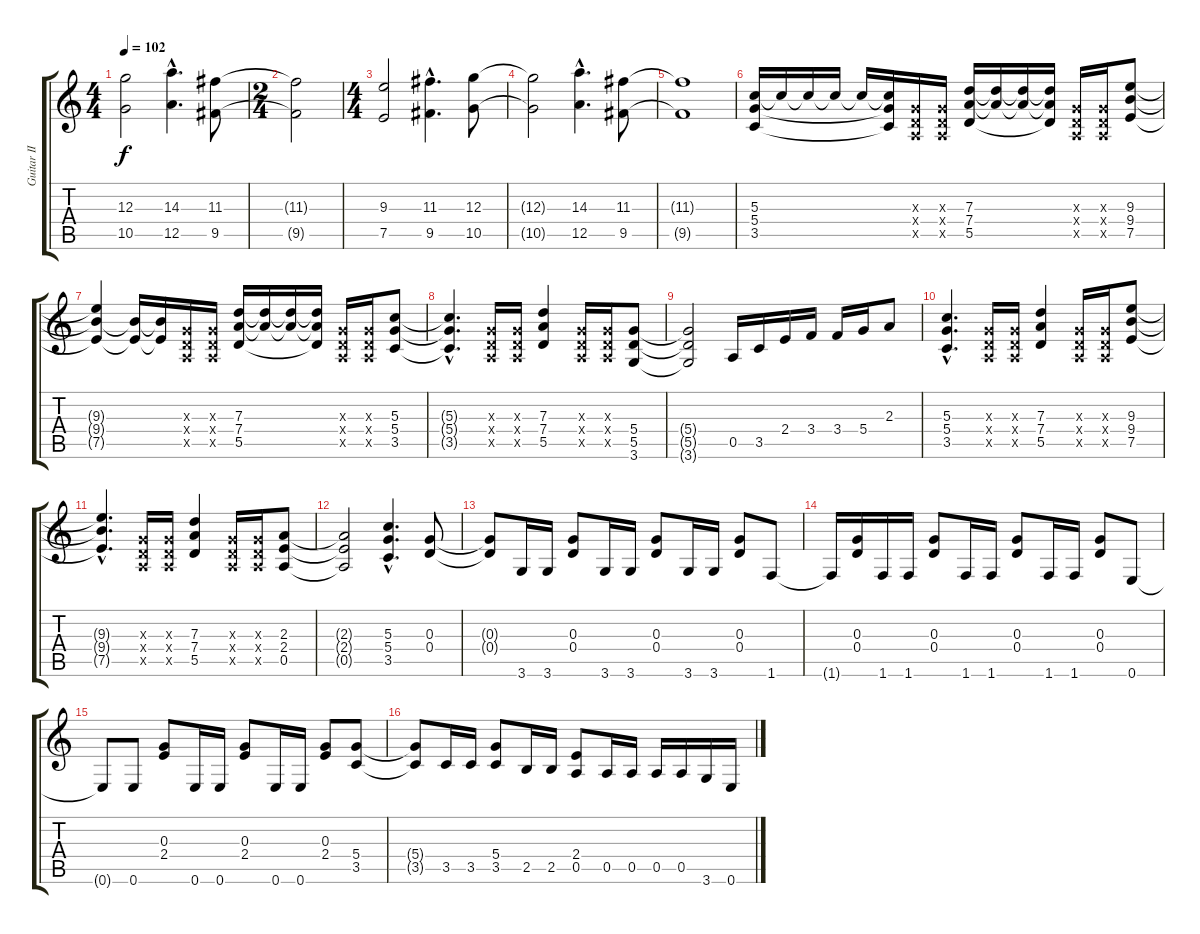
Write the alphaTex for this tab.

\track ("Guitar II" "Guitar II") {instrument distortionguitar}
\staff {score tabs}
\tuning (E4 B3 G3 D3 A2 E2) {hide}
\ts (4 4)
\tempo 102
\clef g2
\ks c
(12.3{t} 10.5{t}).2{dy f} (14.3{hac} 12.5{hac}).4{d} (11.3 9.5).8 |
\ts (2 4)
(11.3{t} 9.5{t}).2 |
\ts (4 4)
(9.3 7.5).2 (11.3{hac} 9.5{hac}).4{d} (12.3 10.5).8 |
(12.3{t} 10.5{t}).2 (14.3{hac} 12.5{hac}).4{d} (11.3 9.5).8 |
(11.3{t} 9.5{t}).1 |
(5.3 5.4 3.5).16 5.3{t}.16 5.3{t}.16 5.3{t}.16 5.3{t}.16 (5.3{t} 5.4{t} 3.5{t}).16 (0.3{x} 0.4{x} 0.5{x}).16 (0.3{x} 0.4{x} 0.5{x}).16 (7.3 7.4 5.5).16 (7.3{t} 7.4{t}).16 (7.3{t} 7.4{t}).16 (7.3{t} 7.4{t} 5.5{t}).16 (0.3{x} 0.4{x} 0.5{x}).16 (0.3{x} 0.4{x} 0.5{x}).16 (9.3 9.4 7.5).8 |
(9.3{t} 9.4{t} 7.5{t}).4 (9.4{t} 7.5{t}).16 (9.4{t} 7.5{t}).16 (0.3{x} 0.4{x} 0.5{x}).16 (0.3{x} 0.4{x} 0.5{x}).16 (7.3 7.4 5.5).16 (7.3{t} 7.4{t}).16 (7.3{t} 7.4{t}).16 (7.3{t} 7.4{t} 5.5{t}).16 (0.3{x} 0.4{x} 0.5{x}).16 (0.3{x} 0.4{x} 0.5{x}).16 (5.3 5.4 3.5).8 |
(5.3{hac t} 5.4{hac t} 3.5{hac t}).4{d} (0.3{x} 0.4{x} 0.5{x}).16 (0.3{x} 0.4{x} 0.5{x}).16 (7.3 7.4 5.5).4 (0.3{x} 0.4{x} 0.5{x}).16 (0.3{x} 0.4{x} 0.5{x}).16 (5.4 5.5 3.6).8 |
(5.4{t} 5.5{t} 3.6{t}).2 0.5.16 3.5.16 2.4.16 3.4.16 3.4.16 5.4.16 2.3.8 |
(5.3{hac} 5.4{hac} 3.5{hac}).4{d} (0.3{x} 0.4{x} 0.5{x}).16 (0.3{x} 0.4{x} 0.5{x}).16 (7.3 7.4 5.5).4 (0.3{x} 0.4{x} 0.5{x}).16 (0.3{x} 0.4{x} 0.5{x}).16 (9.3 9.4 7.5).8 |
(9.3{hac t} 9.4{hac t} 7.5{hac t}).4{d} (0.3{x} 0.4{x} 0.5{x}).16 (0.3{x} 0.4{x} 0.5{x}).16 (7.3 7.4 5.5).4 (0.3{x} 0.4{x} 0.5{x}).16 (0.3{x} 0.4{x} 0.5{x}).16 (2.3 2.4 0.5).8 |
(2.3{t} 2.4{t} 0.5{t}).2 (5.3{hac} 5.4{hac} 3.5{hac}).4{d} (0.3 0.4).8 |
(0.3{t} 0.4{t}).8 3.6.16 3.6.16 (0.3 0.4).8 3.6.16 3.6.16 (0.3 0.4).8 3.6.16 3.6.16 (0.3 0.4).8 1.6.8 |
1.6{t}.16 (0.3 0.4).16 1.6.16 1.6.16 (0.3 0.4).8 1.6.16 1.6.16 (0.3 0.4).8 1.6.16 1.6.16 (0.3 0.4).8 0.6.8 |
0.6{t}.8 0.6.8 (0.3 2.4).8 0.6.16 0.6.16 (0.3 2.4).8 0.6.16 0.6.16 (0.3 2.4).8 (5.4 3.5).8 |
(5.4{t} 3.5{t}).8 3.5.16 3.5.16 (5.4 3.5).8 2.5.16 2.5.16 (2.4 0.5).8 0.5.16 0.5.16 0.5.16 0.5.16 3.6.16 0.6.16
